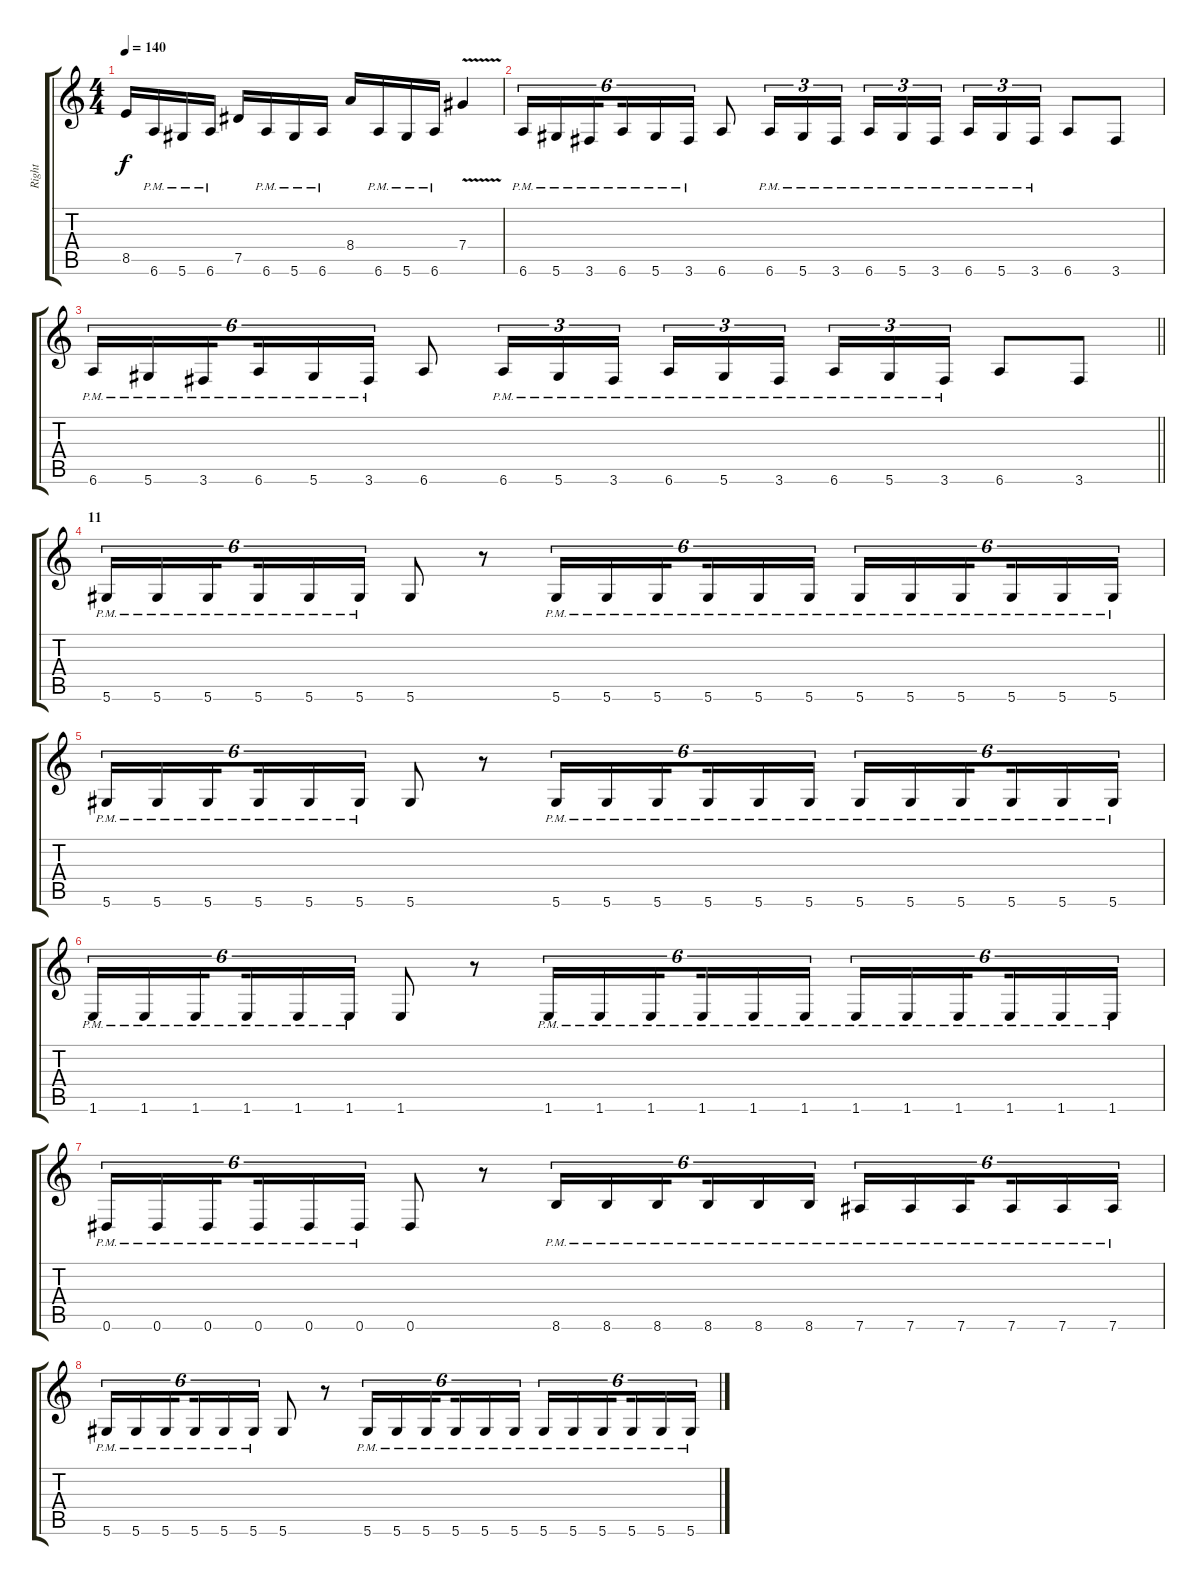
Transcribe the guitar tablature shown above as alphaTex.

\track ("Right" "Right") {instrument distortionguitar}
\staff {score tabs}
\tuning (Eb4 Bb3 Gb3 Db3 Ab2 Eb2) {hide}
\ts (4 4)
\tempo 140
\clef g2
\ks c
8.5.16{dy f} 6.6{pm}.16 5.6{pm}.16 6.6{pm}.16 7.5.16 6.6{pm}.16 5.6{pm}.16 6.6{pm}.16 8.4.16 6.6{pm}.16 5.6{pm}.16 6.6{pm}.16 7.4{v}.4 |
6.6{pm}.16{tu (6 4)} 5.6{pm}.16{tu (6 4)} 3.6{pm}.16{tu (6 4) beam splitsecondary} 6.6{pm}.16{tu (6 4)} 5.6{pm}.16{tu (6 4)} 3.6{pm}.16{tu (6 4)} 6.6.8 6.6{pm}.16{tu (3 2)} 5.6{pm}.16{tu (3 2)} 3.6{pm}.16{tu (3 2)} 6.6{pm}.16{tu (3 2)} 5.6{pm}.16{tu (3 2)} 3.6{pm}.16{tu (3 2) beam splitsecondary} 6.6{pm}.16{tu (3 2)} 5.6{pm}.16{tu (3 2)} 3.6{pm}.16{tu (3 2)} 6.6.8 3.6.8 |
\barLineRight lightlight
6.6{pm}.16{tu (6 4)} 5.6{pm}.16{tu (6 4)} 3.6{pm}.16{tu (6 4) beam splitsecondary} 6.6{pm}.16{tu (6 4)} 5.6{pm}.16{tu (6 4)} 3.6{pm}.16{tu (6 4)} 6.6.8 6.6{pm}.16{tu (3 2)} 5.6{pm}.16{tu (3 2)} 3.6{pm}.16{tu (3 2)} 6.6{pm}.16{tu (3 2)} 5.6{pm}.16{tu (3 2)} 3.6{pm}.16{tu (3 2) beam splitsecondary} 6.6{pm}.16{tu (3 2)} 5.6{pm}.16{tu (3 2)} 3.6{pm}.16{tu (3 2)} 6.6.8 3.6.8 |
\section ("" "11")
5.6{pm}.16{tu (6 4)} 5.6{pm}.16{tu (6 4)} 5.6{pm}.16{tu (6 4) beam splitsecondary} 5.6{pm}.16{tu (6 4)} 5.6{pm}.16{tu (6 4)} 5.6{pm}.16{tu (6 4)} 5.6.8 r.8 5.6{pm}.16{tu (6 4)} 5.6{pm}.16{tu (6 4)} 5.6{pm}.16{tu (6 4) beam splitsecondary} 5.6{pm}.16{tu (6 4)} 5.6{pm}.16{tu (6 4)} 5.6{pm}.16{tu (6 4)} 5.6{pm}.16{tu (6 4)} 5.6{pm}.16{tu (6 4)} 5.6{pm}.16{tu (6 4) beam splitsecondary} 5.6{pm}.16{tu (6 4)} 5.6{pm}.16{tu (6 4)} 5.6{pm}.16{tu (6 4)} |
5.6{pm}.16{tu (6 4)} 5.6{pm}.16{tu (6 4)} 5.6{pm}.16{tu (6 4) beam splitsecondary} 5.6{pm}.16{tu (6 4)} 5.6{pm}.16{tu (6 4)} 5.6{pm}.16{tu (6 4)} 5.6.8 r.8 5.6{pm}.16{tu (6 4)} 5.6{pm}.16{tu (6 4)} 5.6{pm}.16{tu (6 4) beam splitsecondary} 5.6{pm}.16{tu (6 4)} 5.6{pm}.16{tu (6 4)} 5.6{pm}.16{tu (6 4)} 5.6{pm}.16{tu (6 4)} 5.6{pm}.16{tu (6 4)} 5.6{pm}.16{tu (6 4) beam splitsecondary} 5.6{pm}.16{tu (6 4)} 5.6{pm}.16{tu (6 4)} 5.6{pm}.16{tu (6 4)} |
1.6{pm}.16{tu (6 4)} 1.6{pm}.16{tu (6 4)} 1.6{pm}.16{tu (6 4) beam splitsecondary} 1.6{pm}.16{tu (6 4)} 1.6{pm}.16{tu (6 4)} 1.6{pm}.16{tu (6 4)} 1.6.8 r.8 1.6{pm}.16{tu (6 4)} 1.6{pm}.16{tu (6 4)} 1.6{pm}.16{tu (6 4) beam splitsecondary} 1.6{pm}.16{tu (6 4)} 1.6{pm}.16{tu (6 4)} 1.6{pm}.16{tu (6 4)} 1.6{pm}.16{tu (6 4)} 1.6{pm}.16{tu (6 4)} 1.6{pm}.16{tu (6 4) beam splitsecondary} 1.6{pm}.16{tu (6 4)} 1.6{pm}.16{tu (6 4)} 1.6{pm}.16{tu (6 4)} |
0.6{pm}.16{tu (6 4)} 0.6{pm}.16{tu (6 4)} 0.6{pm}.16{tu (6 4) beam splitsecondary} 0.6{pm}.16{tu (6 4)} 0.6{pm}.16{tu (6 4)} 0.6{pm}.16{tu (6 4)} 0.6.8 r.8 8.6{pm}.16{tu (6 4)} 8.6{pm}.16{tu (6 4)} 8.6{pm}.16{tu (6 4) beam splitsecondary} 8.6{pm}.16{tu (6 4)} 8.6{pm}.16{tu (6 4)} 8.6{pm}.16{tu (6 4)} 7.6{pm}.16{tu (6 4)} 7.6{pm}.16{tu (6 4)} 7.6{pm}.16{tu (6 4) beam splitsecondary} 7.6{pm}.16{tu (6 4)} 7.6{pm}.16{tu (6 4)} 7.6{pm}.16{tu (6 4)} |
5.6{pm}.16{tu (6 4)} 5.6{pm}.16{tu (6 4)} 5.6{pm}.16{tu (6 4) beam splitsecondary} 5.6{pm}.16{tu (6 4)} 5.6{pm}.16{tu (6 4)} 5.6{pm}.16{tu (6 4)} 5.6.8 r.8 5.6{pm}.16{tu (6 4)} 5.6{pm}.16{tu (6 4)} 5.6{pm}.16{tu (6 4) beam splitsecondary} 5.6{pm}.16{tu (6 4)} 5.6{pm}.16{tu (6 4)} 5.6{pm}.16{tu (6 4)} 5.6{pm}.16{tu (6 4)} 5.6{pm}.16{tu (6 4)} 5.6{pm}.16{tu (6 4) beam splitsecondary} 5.6{pm}.16{tu (6 4)} 5.6{pm}.16{tu (6 4)} 5.6{pm}.16{tu (6 4)}
